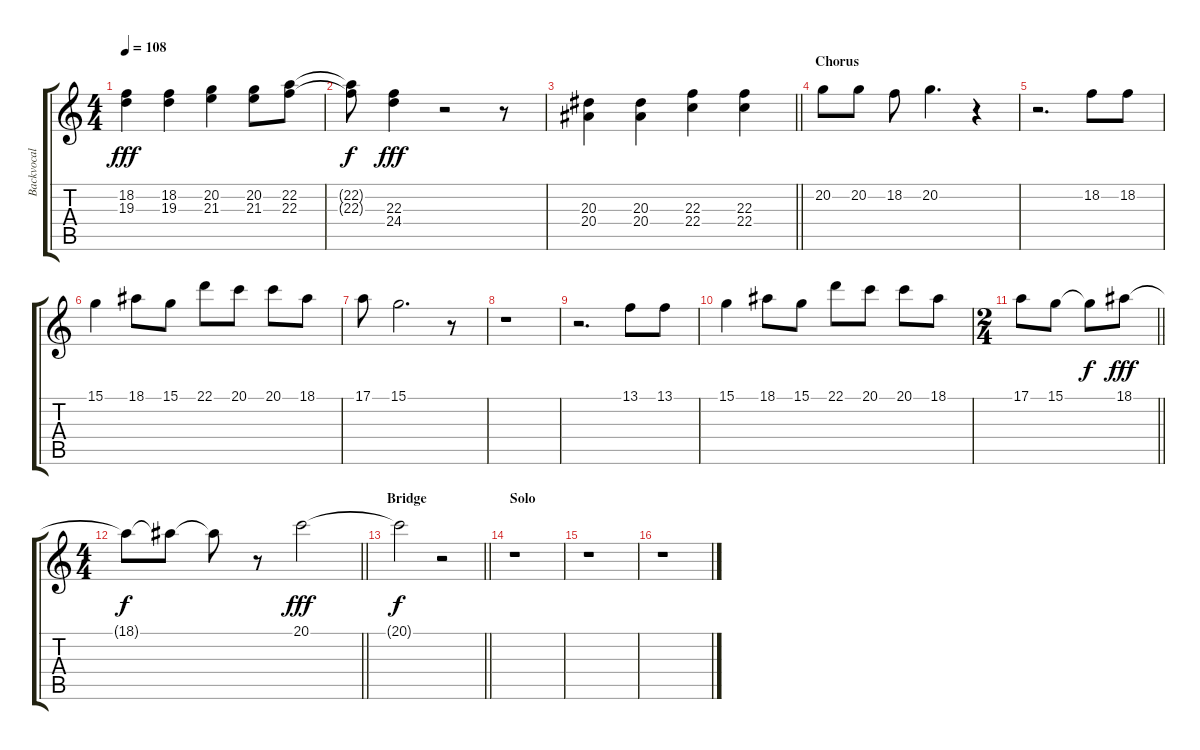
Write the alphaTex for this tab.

\track ("Backvocal" "Backvocal") {instrument choiraahs}
\staff {score tabs}
\tuning (E4 B3 G3 D3 A2 E2) {hide}
\ts (4 4)
\tempo 108
\clef g2
\ks c
(18.2 19.3).4{dy fff} (18.2 19.3).4 (20.2 21.3).4 (20.2 21.3).8 (22.2 22.3).8 |
(22.2{t} 22.3{t}).8{dy f} (22.3 24.4).4{dy fff} r.2 r.8 |
\barLineRight lightlight
(20.3 20.4).4 (20.3 20.4).4 (22.3 22.4).4 (22.3 22.4).4 |
\section ("" "Chorus")
20.2.8 20.2.8 18.2.8 20.2.4{d} r.4 |
r.2{d} 18.2.8 18.2.8 |
15.1.4 18.1.8 15.1.8 22.1.8 20.1.8 20.1.8 18.1.8 |
17.1.8 15.1.2{d} r.8 |
r.1 |
r.2{d} 13.1.8 13.1.8 |
15.1.4 18.1.8 15.1.8 22.1.8 20.1.8 20.1.8 18.1.8 |
\ts (2 4)
\barLineRight lightlight
17.1.8 15.1.8 15.1{t}.8{dy f} 18.1.8{dy fff} |
\ts (4 4)
\barLineRight lightlight
18.1{t}.8{dy f} 18.1{t}.8 18.1{t}.8 r.8 20.1.2{dy fff} |
\section ("" "Bridge")
\barLineRight lightlight
20.1{t}.2{dy f} r.2 |
\section ("" "Solo")
r.1 |
r.1 |
r.1
